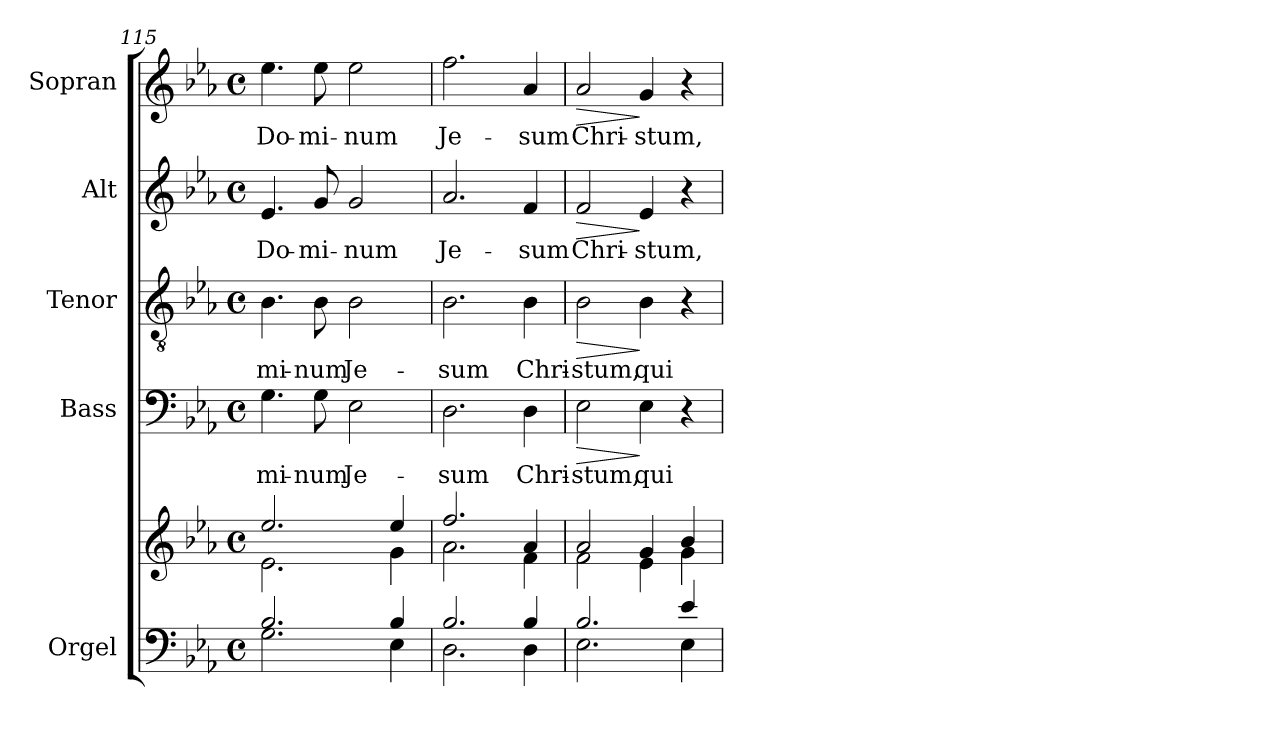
**kern	**kern	**kern	**text	**dynam	**kern	**text	**dynam	**kern	**text	**dynam	**kern	**text	**dynam
*part5	*part5	*part4	*part4	*part4	*part3	*part3	*part3	*part2	*part2	*part2	*part1	*part1	*part1
*staff6	*staff5	*staff4	*staff4	*staff4	*staff3	*staff3	*staff3	*staff2	*staff2	*staff2	*staff1	*staff1	*staff1
*I"Orgel	*	*I"Bass	*	*	*I"Tenor	*	*	*I"Alt	*	*	*I"Sopran	*	*
*I'Org.	*	*I'B.	*	*	*I'T.	*	*	*I'A.	*	*	*I'S.	*	*
*clefF4	*clefG2	*clefF4	*	*	*clefGv2	*	*	*clefG2	*	*	*clefG2	*	*
*k[b-e-a-]	*k[b-e-a-]	*k[b-e-a-]	*	*	*k[b-e-a-]	*	*	*k[b-e-a-]	*	*	*k[b-e-a-]	*	*
*E-:	*E-:	*E-:	*	*	*E-:	*	*	*E-:	*	*	*E-:	*	*
*M4/4	*M4/4	*M4/4	*	*	*M4/4	*	*	*M4/4	*	*	*M4/4	*	*
*met(c)	*met(c)	*met(c)	*	*	*met(c)	*	*	*met(c)	*	*	*met(c)	*	*
=115	=115	=115	=115	=115	=115	=115	=115	=115	=115	=115	=115	=115	=115
*^	*^	*	*	*	*	*	*	*	*	*	*	*	*
!	!	!	!	!	!LO:LY:b	!	!	!LO:LY:b	!	!	!LO:LY:b	!	!	!LO:LY:b	!
2.B-/	2.G\	2.ee-/	2.e-\	4.G\	-mi-	.	4.B-\	-mi-	.	4.e-/	Do-	.	4.ee-\	Do-	.
!	!	!	!	!	!LO:LY:b	!	!	!LO:LY:b	!	!	!LO:LY:b	!	!	!LO:LY:b	!
.	.	.	.	8G\	-num	.	8B-\	-num	.	8g/	-mi-	.	8ee-\	-mi-	.
!	!	!	!	!	!LO:LY:b	!	!	!LO:LY:b	!	!	!LO:LY:b	!	!	!LO:LY:b	!
.	.	.	.	2E-\	Je-	.	2B-\	Je-	.	2g/	-num	.	2ee-\	-num	.
4B-/	4E-\	4ee-/	4g\	.	.	.	.	.	.	.	.	.	.	.	.
!!LO:PB:g=z
=116	=116	=116	=116	=116	=116	=116	=116	=116	=116	=116	=116	=116	=116	=116	=116
!	!	!	!	!	!LO:LY:b	!	!	!LO:LY:b	!	!	!LO:LY:b	!	!	!LO:LY:b	!
2.B-/	2.D\	2.ff/	2.a-\	2.D\	-sum	.	2.B-\	-sum	.	2.a-/	Je-	.	2.ff\	Je-	.
!	!	!	!	!	!LO:LY:b	!	!	!LO:LY:b	!	!	!LO:LY:b	!	!	!LO:LY:b	!
4B-/	4D\	4a-/	4f\	4D\	Chri-	.	4B-\	Chri-	.	4f/	-sum	.	4a-/	-sum	.
=117	=117	=117	=117	=117	=117	=117	=117	=117	=117	=117	=117	=117	=117	=117	=117
!	!	!	!	!	!LO:LY:b	!LO:HP:b	!	!LO:LY:b	!LO:HP:b	!	!LO:LY:b	!LO:HP:b	!	!LO:LY:b	!LO:HP:b
2.B-/	2.E-\	2a-/	2f\	2E-\	-stum,	>	2B-\	-stum,	>	2f/	Chri-	>	2a-/	Chri-	>
!	!	!	!	!	!LO:LY:b	!	!	!LO:LY:b	!	!	!LO:LY:b	!	!	!LO:LY:b	!
.	.	4g/	4e-\	4E-\	qui	]	4B-\	qui	]	4e-/	-stum,	]	4g/	-stum,	]
4e-/	4E-\	4b-/	4g\	4r	.	.	4r	.	.	4r	.	.	4r	.	.
*v	*v	*	*	*	*	*	*	*	*	*	*	*	*	*	*
*	*v	*v	*	*	*	*	*	*	*	*	*	*	*	*
=	=	=	=	=	=	=	=	=	=	=	=	=	=
*-	*-	*-	*-	*-	*-	*-	*-	*-	*-	*-	*-	*-	*-
